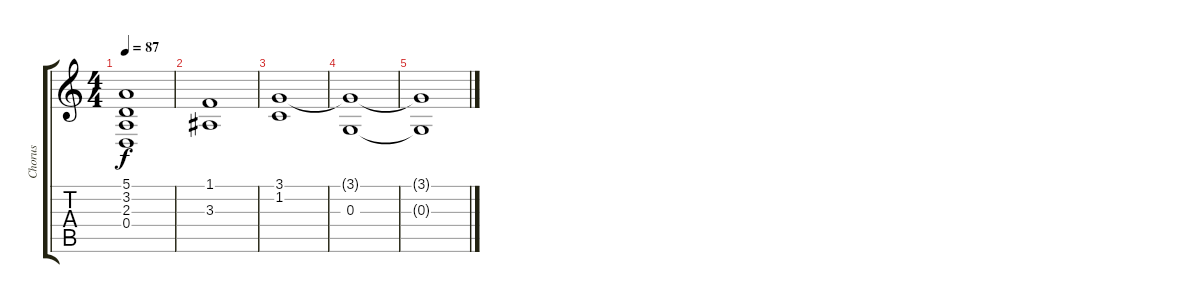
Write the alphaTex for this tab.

\track ("Chorus" "Chorus") {instrument choiraahs}
\staff {score tabs}
\tuning (E4 B3 G3 D3 A2 D2) {hide}
\ts (4 4)
\tempo 87
\clef g2
\ks c
(5.1 3.2 2.3 0.4).1{dy f} |
(1.1 3.3).1 |
(3.1 1.2).1 |
(3.1{t} 0.3).1 |
(3.1{t} 0.3{t}).1{volume 0}
